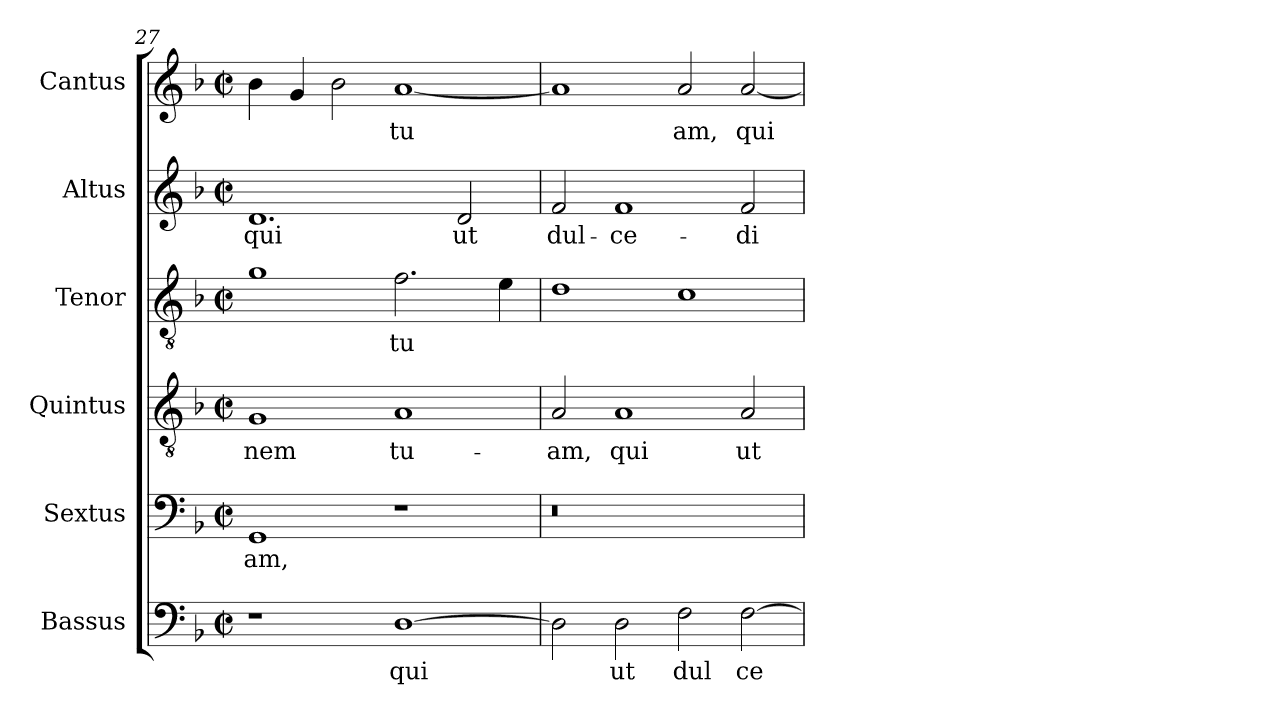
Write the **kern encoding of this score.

**kern	**text	**kern	**text	**kern	**text	**kern	**text	**kern	**text	**kern	**text
*part6	*part6	*part5	*part5	*part4	*part4	*part3	*part3	*part2	*part2	*part1	*part1
*staff6	*staff6	*staff5	*staff5	*staff4	*staff4	*staff3	*staff3	*staff2	*staff2	*staff1	*staff1
*I"Bassus	*	*I"Sextus	*	*I"Quintus	*	*I"Tenor	*	*I"Altus	*	*I"Cantus	*
*clefF4	*	*clefF4	*	*clefGv2	*	*clefGv2	*	*clefG2	*	*clefG2	*
*k[b-]	*	*k[b-]	*	*k[b-]	*	*k[b-]	*	*k[b-]	*	*k[b-]	*
*F:	*	*F:	*	*F:	*	*F:	*	*F:	*	*F:	*
*M2/2	*	*M2/2	*	*M2/2	*	*M2/2	*	*M2/2	*	*M2/2	*
*met(c|)	*	*met(c|)	*	*met(c|)	*	*met(c|)	*	*met(c|)	*	*met(c|)	*
=27	=27	=27	=27	=27	=27	=27	=27	=27	=27	=27	=27
!	!	!	!LO:LY:b:cj	!	!LO:LY:b:cj	!	!LO:LY:b:cj	!	!LO:LY:b:cj	!	!LO:LY:b:cj
1r	.	1GG	am,	1G	-nem	1g	.	1.d	qui	4b-\	.
!	!	!	!	!	!	!	!	!	!	!	!LO:LY:b:cj
.	.	.	.	.	.	.	.	.	.	4g/	.
!	!	!	!	!	!	!	!	!	!	!	!LO:LY:b:cj
.	.	.	.	.	.	.	.	.	.	2b-\	.
!	!LO:LY:b:cj	!	!	!	!LO:LY:b:cj	!	!LO:LY:b:cj	!	!	!	!LO:LY:b:cj
[<1D	qui	1r	.	1A	tu-	2.f\	tu	.	.	[<1a	tu-
!	!	!	!	!	!	!	!	!	!LO:LY:b:cj	!	!
.	.	.	.	.	.	.	.	2d/	ut	.	.
!	!	!	!	!	!	!	!LO:LY:b:cj	!	!	!	!
.	.	.	.	.	.	4e\	.	.	.	.	.
!!LO:LB:g=z
=28	=28	=28	=28	=28	=28	=28	=28	=28	=28	=28	=28
!	!LO:LY:b:cj	!	!	!	!LO:LY:b:cj	!	!LO:LY:b:cj	!	!LO:LY:b:cj	!	!LO:LY:b:cj
2D\]	.	0r	.	2A/	-am,	1d	.	2f/	dul-	1a]	--
!	!LO:LY:b:cj	!	!	!	!LO:LY:b:cj	!	!	!	!LO:LY:b:cj	!	!
2D\	ut	.	.	1A	qui	.	.	1f	-ce-	.	.
!	!LO:LY:b:cj	!	!	!	!	!	!LO:LY:b:cj	!	!	!	!LO:LY:b:cj
2F\	dul	.	.	.	.	1c	.	.	.	2a/	-am,
!	!LO:LY:b:cj	!	!	!	!LO:LY:b:cj	!	!	!	!LO:LY:b:cj	!	!LO:LY:b:cj
[>2F\	ce	.	.	2A/	ut	.	.	2f/	-di-	[<2a/	qui
=	=	=	=	=	=	=	=	=	=	=	=
*-	*-	*-	*-	*-	*-	*-	*-	*-	*-	*-	*-
